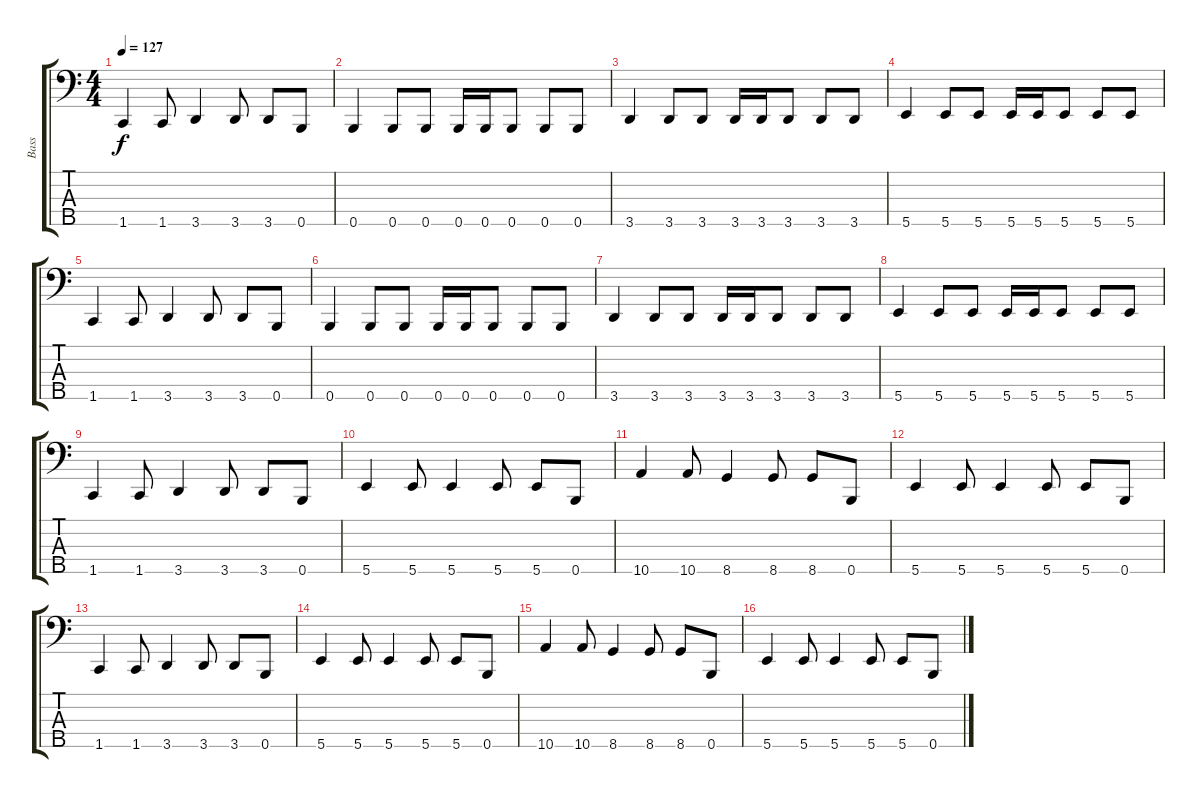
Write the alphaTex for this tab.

\track ("Bass" "Bass") {instrument electricbasspick}
\staff {score tabs}
\tuning (G2 D2 A1 E1 B0) {hide}
\ts (4 4)
\tempo 127
\clef f4
\ks c
1.5.4{dy f} 1.5.8 3.5.4 3.5.8 3.5.8 0.5.8 |
0.5.4 0.5.8 0.5.8 0.5.16 0.5.16 0.5.8 0.5.8 0.5.8 |
3.5.4 3.5.8 3.5.8 3.5.16 3.5.16 3.5.8 3.5.8 3.5.8 |
5.5.4 5.5.8 5.5.8 5.5.16 5.5.16 5.5.8 5.5.8 5.5.8 |
1.5.4 1.5.8 3.5.4 3.5.8 3.5.8 0.5.8 |
0.5.4 0.5.8 0.5.8 0.5.16 0.5.16 0.5.8 0.5.8 0.5.8 |
3.5.4 3.5.8 3.5.8 3.5.16 3.5.16 3.5.8 3.5.8 3.5.8 |
5.5.4 5.5.8 5.5.8 5.5.16 5.5.16 5.5.8 5.5.8 5.5.8 |
1.5.4 1.5.8 3.5.4 3.5.8 3.5.8 0.5.8 |
5.5.4 5.5.8 5.5.4 5.5.8 5.5.8 0.5.8 |
10.5.4 10.5.8 8.5.4 8.5.8 8.5.8 0.5.8 |
5.5.4 5.5.8 5.5.4 5.5.8 5.5.8 0.5.8 |
1.5.4 1.5.8 3.5.4 3.5.8 3.5.8 0.5.8 |
5.5.4 5.5.8 5.5.4 5.5.8 5.5.8 0.5.8 |
10.5.4 10.5.8 8.5.4 8.5.8 8.5.8 0.5.8 |
5.5.4 5.5.8 5.5.4 5.5.8 5.5.8 0.5.8
